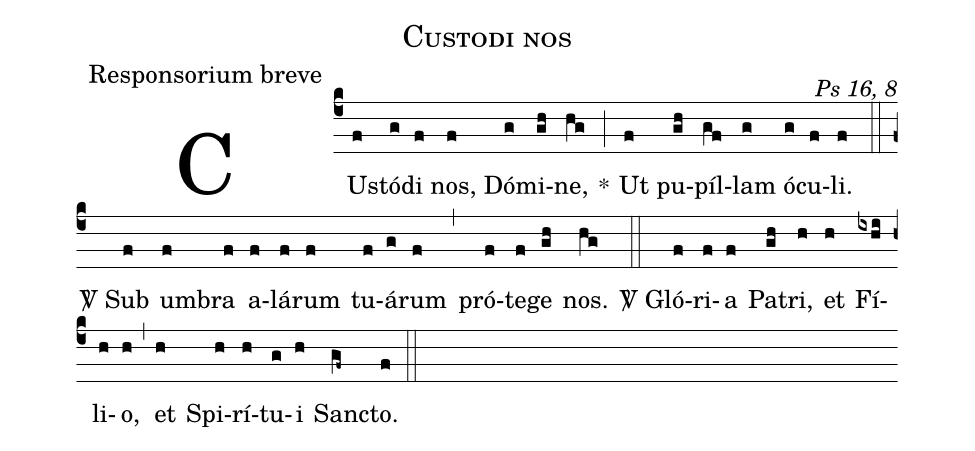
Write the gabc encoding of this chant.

name:Custodi nos;
office-part:Responsorium breve;
commentary:Ps 16, 8;
%%
(c4) CU(f)stó(g)di(f) nos,(f) Dó(g)mi(gh)ne,(hg) <sp>*</sp>(;) Ut(f) pu(gh)píl(gf)lam(g) ó(g)cu(f)li.(f) (::)

<sp>V/</sp> Sub(f) um(f)bra(f) a(f)lá(f)rum(f) tu(f)á(g)rum(f) (,) pró(f)te(f)ge(gh) nos.(hg) (::)

<sp>V/</sp> Gló(f)ri(f)a(f) Pa(gh)tri,(h) et(h) Fí(ixhi)li(h)o,(h) (,) et(h) Spi(h)rí(h)tu(g)i(h) San(gf~)cto.(f) (::)
